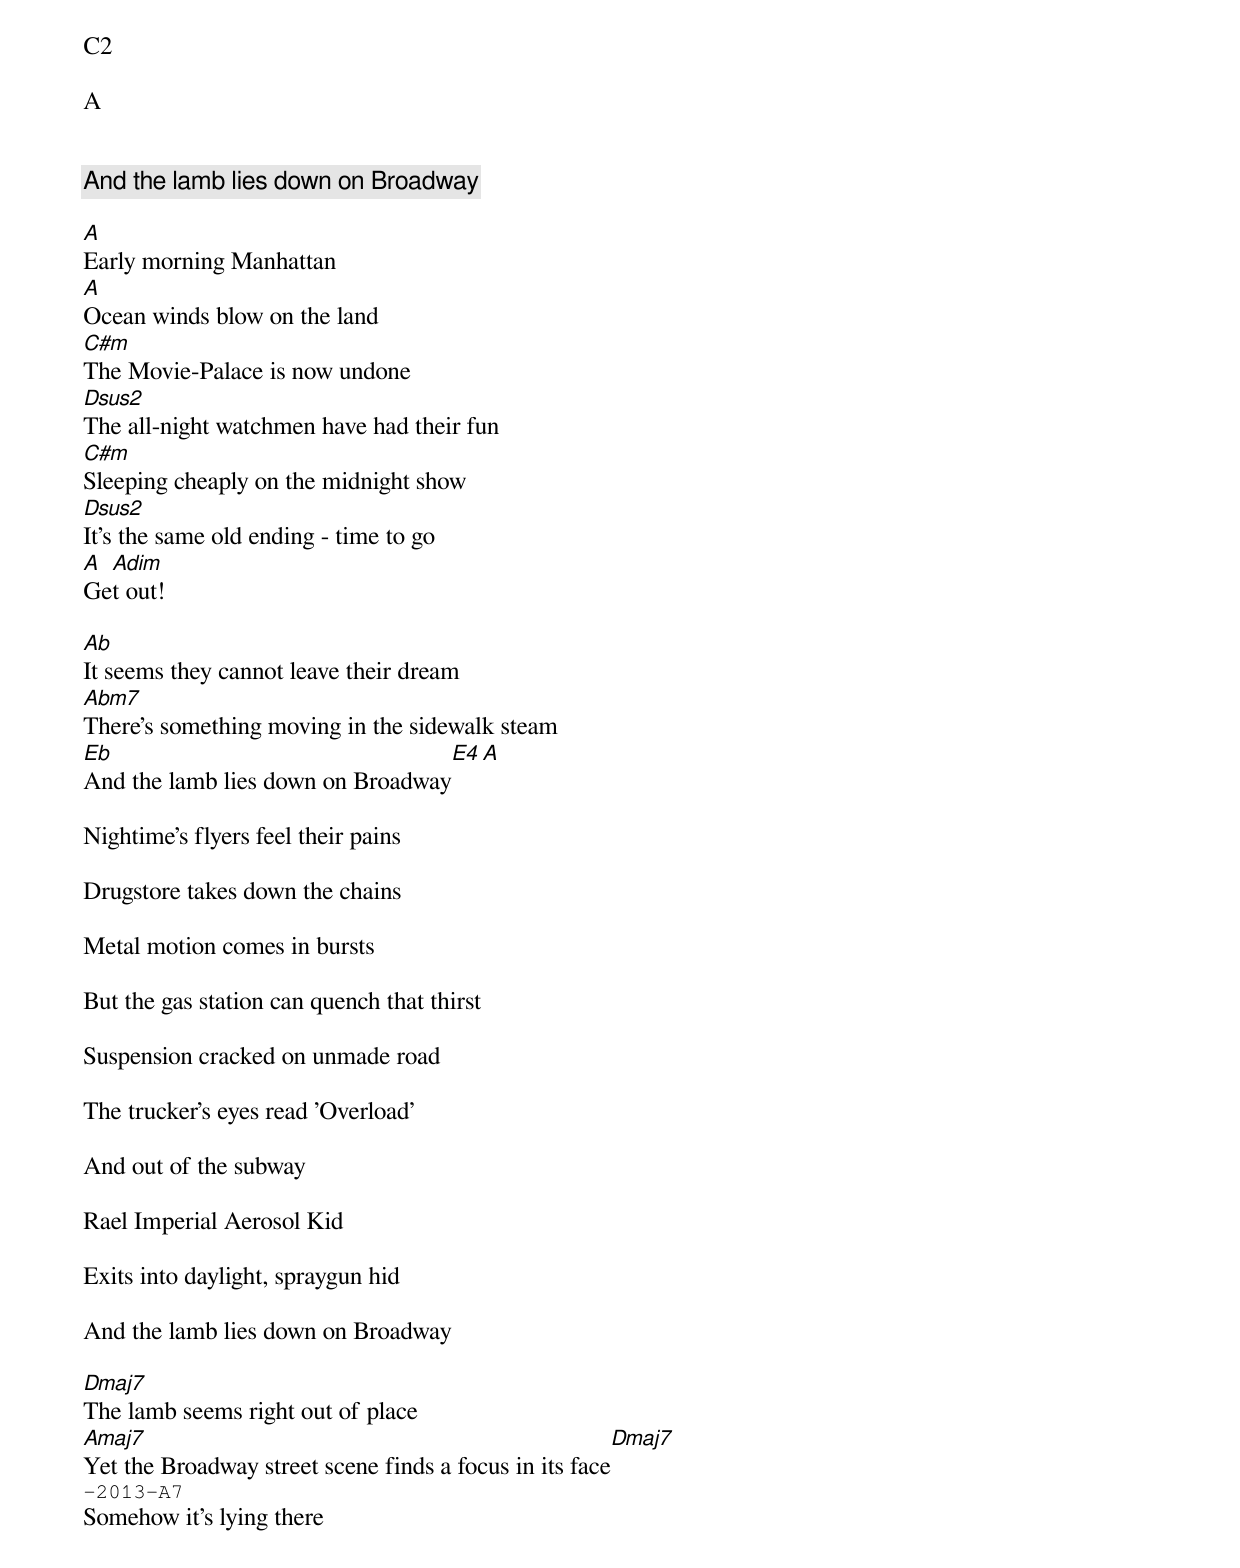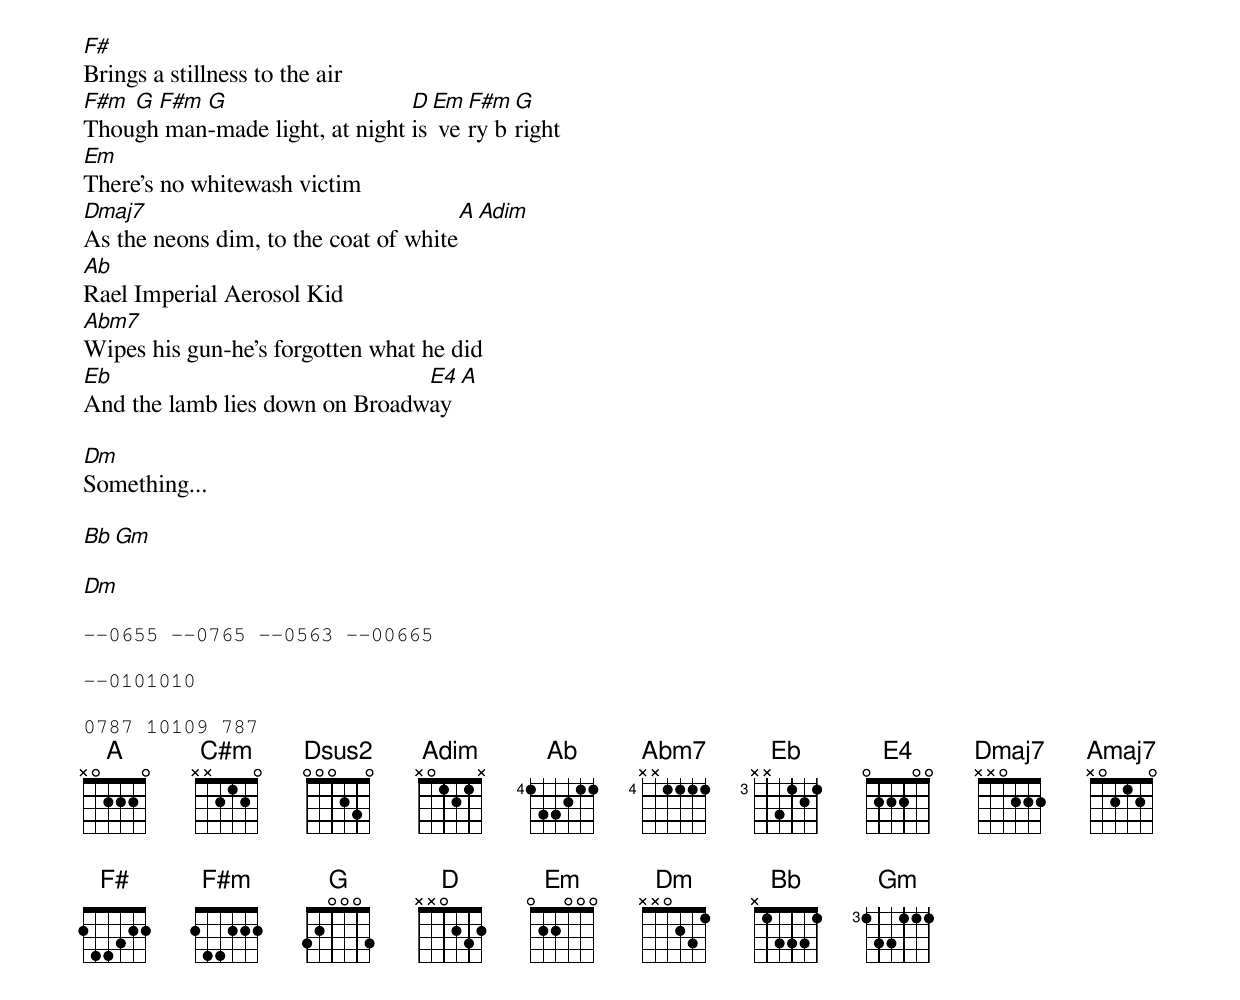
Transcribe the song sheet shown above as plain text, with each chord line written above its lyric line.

C2

A


And the lamb lies down on Broadway

A
Early morning Manhattan
A
Ocean winds blow on the land
C#m
The Movie-Palace is now undone
Dsus2
The all-night watchmen have had their fun
C#m
Sleeping cheaply on the midnight show
Dsus2
It's the same old ending - time to go
A Adim
Get out!

Ab
It seems they cannot leave their dream
Abm7
There's something moving in the sidewalk steam
Eb				  E4		A
And the lamb lies down on Broadway

Nightime's flyers feel their pains

Drugstore takes down the chains

Metal motion comes in bursts

But the gas station can quench that thirst

Suspension cracked on unmade road

The trucker's eyes read 'Overload'

And out of the subway

Rael Imperial Aerosol Kid

Exits into daylight, spraygun hid

And the lamb lies down on Broadway

Dmaj7
The lamb seems right out of place
Amaj7									Dmaj7
Yet the Broadway street scene finds a focus in its face
-2013-A7
Somehow it's lying there
F#
Brings a stillness to the air
F#m G F#m G 			D Em F#m G
Though man-made light, at night is very bright
Em
There's no whitewash victim
Dmaj7 								A Adim
As the neons dim, to the coat of white
Ab
Rael Imperial Aerosol Kid
Abm7
Wipes his gun-he's forgotten what he did
Eb 				E4 			A
And the lamb lies down on Broadway

Dm
Something...

Bb Gm

Dm

--0655 --0765 --0563 --00665

--0101010

0787 10109 787
